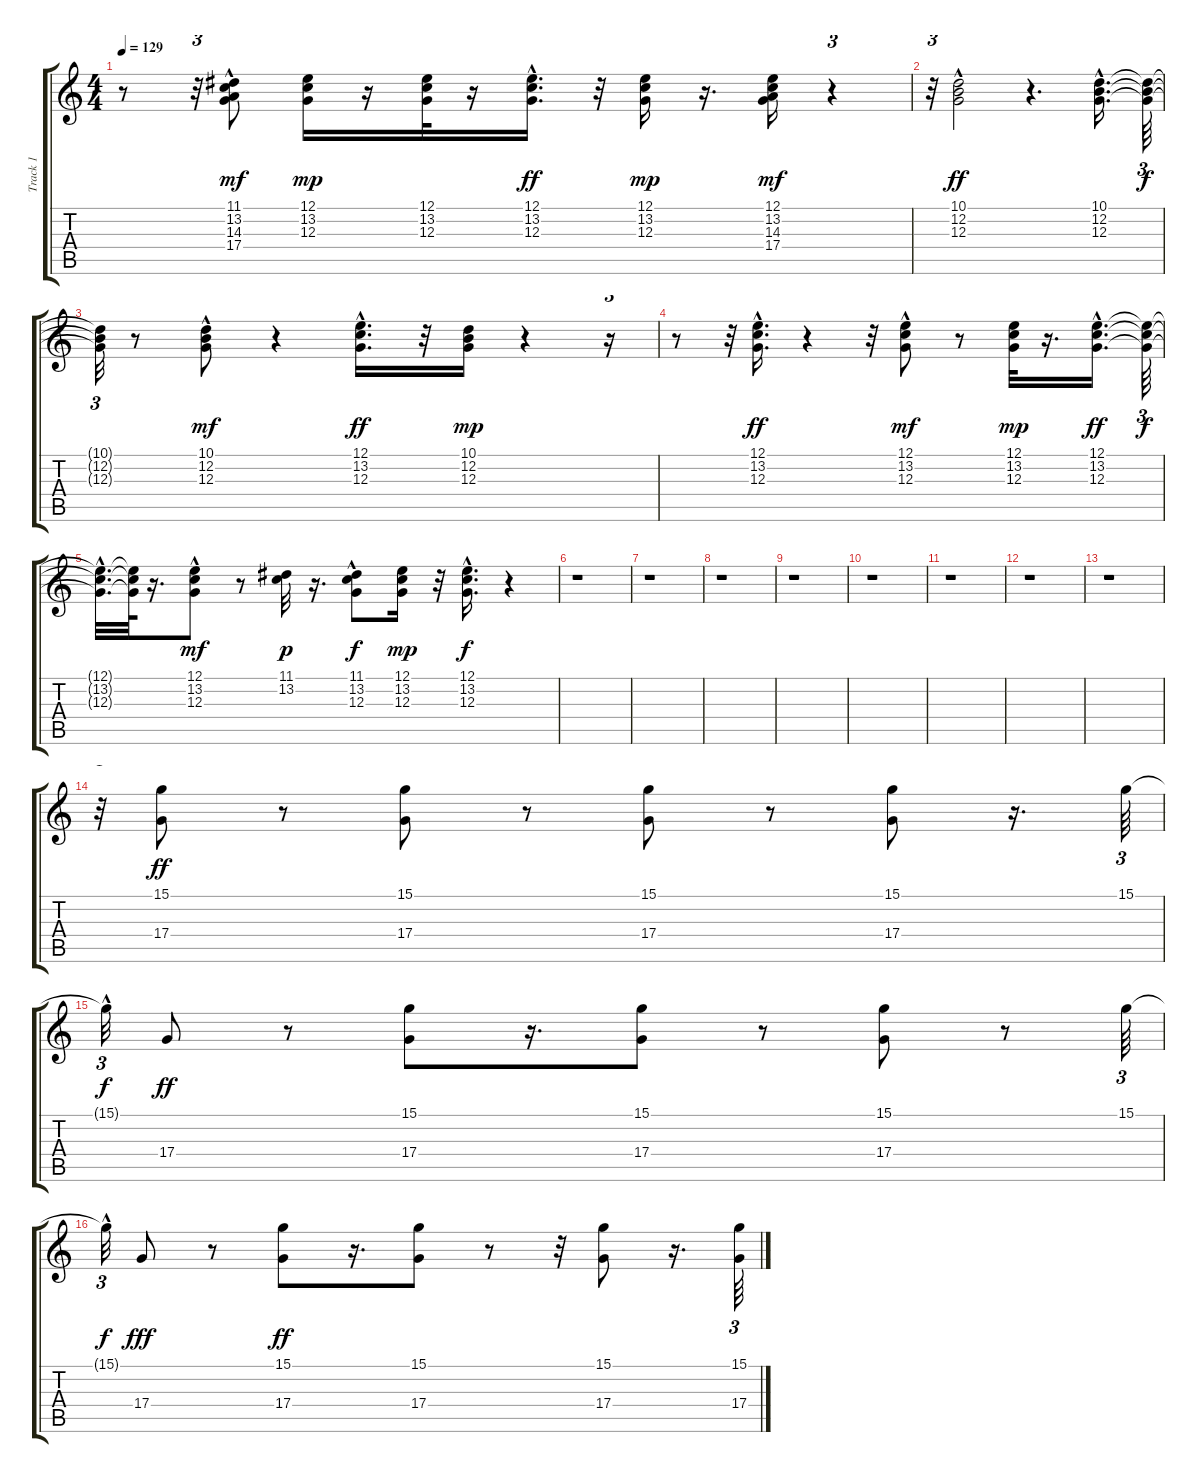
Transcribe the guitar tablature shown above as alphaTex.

\track ("Track 1" "Track 1") {instrument brightacousticpiano}
\staff {score tabs}
\tuning (E4 B3 G3 D3 A2 E2) {hide}
\ts (4 4)
\tempo 129
\clef g2
\ks c
r.8{dy mf} r.32{tu (3 2)} (11.1{hac} 13.2 14.3 17.4{hac}).8 (12.1 13.2 12.3).16{dy mp} r.16 (12.1 13.2 12.3).32 r.16 (12.1{hac} 13.2{hac} 12.3{hac}).16{d dy ff} r.32 (12.1 13.2 12.3).16{dy mp} r.16{d} (12.1 13.2 14.3 17.4).16{dy mf} r.4{tu (3 2)} |
r.32{tu (3 2)} (10.1 12.2{hac} 12.3{hac}).2{dy ff} r.4{d} (10.1{hac} 12.2{hac} 12.3{hac}).16{d} (10.1{t} 12.2{t} 12.3{t}).64{tu (3 2) dy f} |
(10.1{t} 12.2{t} 12.3{t}).32{tu (3 2)} r.8 (10.1 12.2{hac} 12.3{hac}).8{dy mf} r.4 (12.1{hac} 13.2{hac} 12.3{hac}).16{d dy ff} r.32 (10.1 12.2 12.3).16{dy mp} r.4 r.16{tu (3 2)} |
r.8 r.32{tu (3 2)} (12.1{hac} 13.2{hac} 12.3).16{d dy ff} r.4 r.32 (12.1 13.2{hac} 12.3{hac}).8{dy mf} r.8 (12.1 13.2 12.3).32{dy mp} r.16{d} (12.1{hac} 13.2{hac} 12.3{hac}).16{d dy ff} (12.1{t} 13.2{t} 12.3{t}).64{tu (3 2) dy f} |
(12.1{hac t} 13.2{hac t} 12.3{hac t}).32{d} (12.1{t} 13.2{t} 12.3{t}).64 r.16{d} (12.1 13.2{hac} 12.3{hac}).8{dy mf} r.8 (11.1 13.2).32{dy p} r.16{d} (11.1 13.2 12.3{hac}).8{dy f} (12.1 13.2 12.3).16{dy mp} r.32 (12.1{hac} 13.2 12.3).16{d dy f} r.4{tu (3 2)} |
r.1 |
r.1 |
r.1 |
r.1 |
r.1 |
r.1 |
r.1 |
r.1 |
r.32{tu (3 2)} (15.1 17.4).8{dy ff} r.8 (15.1 17.4).8 r.8 (15.1 17.4).8 r.8 (15.1 17.4).8 r.16{d} 15.1.64{tu (3 2)} |
15.1{hac t}.32{tu (3 2) dy f} 17.4.8{dy ff} r.8 (15.1 17.4).8 r.16{d} (15.1 17.4).8 r.8 (15.1 17.4).8 r.8 15.1.64{tu (3 2)} |
15.1{hac t}.32{tu (3 2) dy f} 17.4.8{dy fff} r.8 (15.1 17.4).8{dy ff} r.16{d} (15.1 17.4).8 r.8 r.32 (15.1 17.4).8 r.16{d} (15.1 17.4).64{tu (3 2)}
